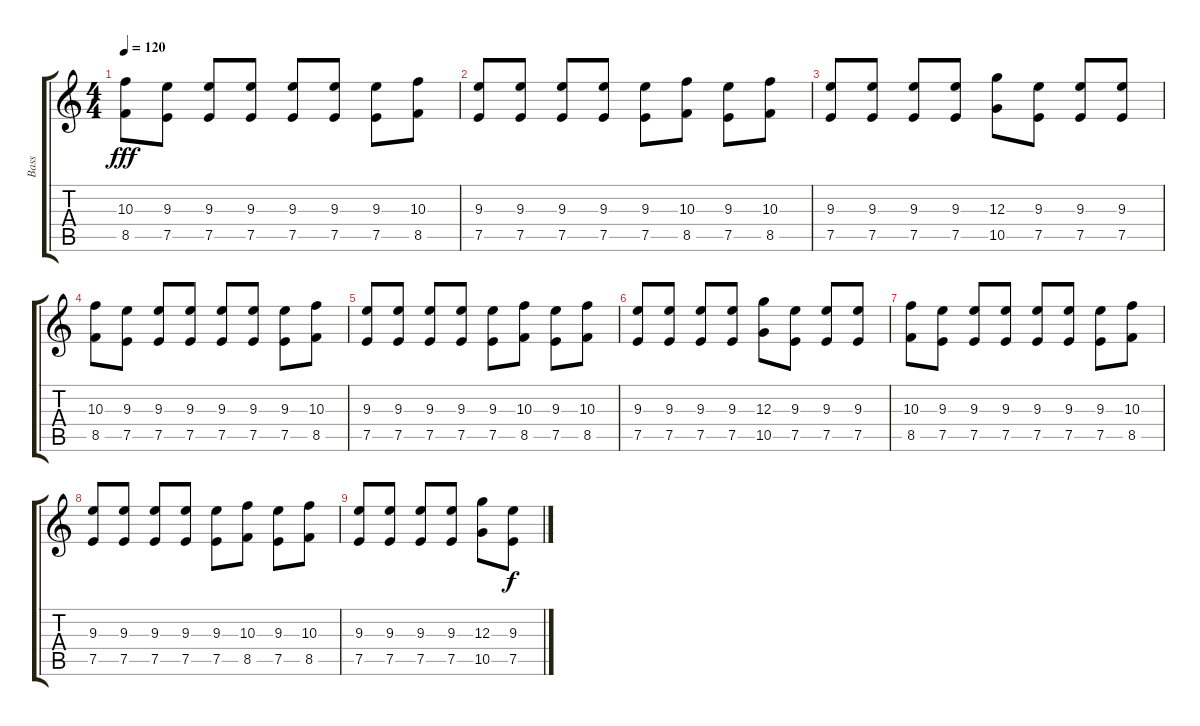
\track ("Bass" "Bass") {instrument fretlessbass}
\staff {score tabs}
\tuning (E4 B3 G3 D3 A2 E2) {hide}
\ts (4 4)
\tempo 120
\clef g2
\ks c
(10.3 8.5).8{dy fff} (9.3 7.5).8 (9.3 7.5).8 (9.3 7.5).8 (9.3 7.5).8 (9.3 7.5).8 (9.3 7.5).8 (10.3 8.5).8 |
(9.3 7.5).8 (9.3 7.5).8 (9.3 7.5).8 (9.3 7.5).8 (9.3 7.5).8 (10.3 8.5).8 (9.3 7.5).8 (10.3 8.5).8 |
(9.3 7.5).8 (9.3 7.5).8 (9.3 7.5).8 (9.3 7.5).8 (12.3 10.5).8 (9.3 7.5).8 (9.3 7.5).8 (9.3 7.5).8 |
(10.3 8.5).8 (9.3 7.5).8 (9.3 7.5).8 (9.3 7.5).8 (9.3 7.5).8 (9.3 7.5).8 (9.3 7.5).8 (10.3 8.5).8 |
(9.3 7.5).8 (9.3 7.5).8 (9.3 7.5).8 (9.3 7.5).8 (9.3 7.5).8 (10.3 8.5).8 (9.3 7.5).8 (10.3 8.5).8 |
(9.3 7.5).8 (9.3 7.5).8 (9.3 7.5).8 (9.3 7.5).8 (12.3 10.5).8 (9.3 7.5).8 (9.3 7.5).8 (9.3 7.5).8 |
(10.3 8.5).8 (9.3 7.5).8 (9.3 7.5).8 (9.3 7.5).8 (9.3 7.5).8 (9.3 7.5).8 (9.3 7.5).8 (10.3 8.5).8 |
(9.3 7.5).8 (9.3 7.5).8 (9.3 7.5).8 (9.3 7.5).8 (9.3 7.5).8 (10.3 8.5).8 (9.3 7.5).8 (10.3 8.5).8 |
(9.3 7.5).8 (9.3 7.5).8 (9.3 7.5).8 (9.3 7.5).8 (12.3 10.5).8 (9.3 7.5).8{dy f}
